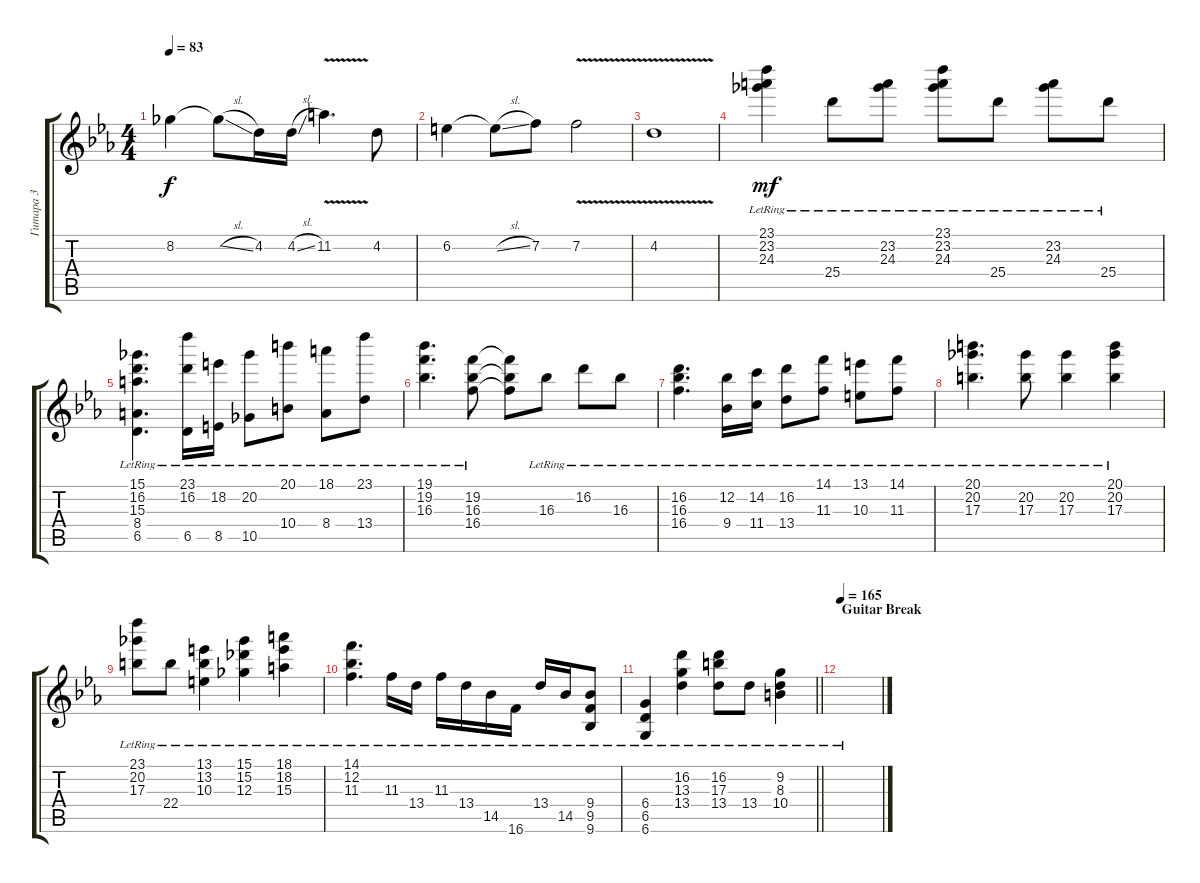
\track ("Гитара 3" "Гитара 3") {instrument distortionguitar}
\staff {score tabs}
\tuning (Eb4 Bb3 Gb3 Db3 Ab2 Db2) {hide}
\ts (4 4)
\tempo 83
\clef g2
\ks cminor
8.2.4{dy f} 8.2{sl t}.8 4.2.16 4.2{sl}.16 11.2{v}.4{d} 4.2.8 |
6.2.4 6.2{sl t}.8 7.2.8 7.2{v}.2 |
4.2{v}.1 |
(23.1{lr} 23.2{lr} 24.3{lr}).4{dy mf volume 12 instrument brightacousticpiano} 25.4{lr}.8 (23.2{lr} 24.3{lr}).8 (23.1{lr} 23.2{lr} 24.3{lr}).8 25.4{lr}.8 (23.2{lr} 24.3{lr}).8 25.4{lr}.8 |
(15.1{lr} 16.2{lr} 15.3{lr} 8.4{lr} 6.5{lr}).4{d} (23.1{lr} 16.2{lr} 6.5{lr}).16 (18.2{lr} 8.5{lr}).16 (20.2{lr} 10.5{lr}).8 (20.1{lr} 10.4{lr}).8 (18.1{lr} 8.4{lr}).8 (23.1{lr} 13.4{lr}).8 |
(19.1{lr} 19.2{lr} 16.3{lr}).4{d} (19.2{lr} 16.3{lr} 16.4).8 (19.2{t} 16.3{t} 16.4{t}).8 16.3{lr}.8 16.2{lr}.8 16.3{lr}.8 |
(16.2{lr} 16.3{lr} 16.4{lr}).4{d} (12.2{lr} 9.4{lr}).16 (14.2{lr} 11.4{lr}).16 (16.2{lr} 13.4{lr}).8 (14.1{lr} 11.3{lr}).8 (13.1{lr} 10.3{lr}).8 (14.1{lr} 11.3{lr}).8 |
(20.1{lr} 20.2{lr} 17.3{lr}).4{d} (20.2{lr} 17.3{lr}).8 (20.2{lr} 17.3{lr}).4 (20.1{lr} 20.2{lr} 17.3{lr}).4 |
(23.1{lr} 20.2{lr} 17.3{lr}).8 22.4{lr}.8 (13.1{lr} 13.2{lr} 10.3{lr}).4 (15.1{lr} 15.2{lr} 12.3{lr}).4 (18.1{lr} 18.2{lr} 15.3{lr}).4 |
(14.1{lr} 12.2{lr} 11.3{lr}).4{d} 11.3{lr}.16 13.4{lr}.16 11.3{lr}.16 13.4{lr}.16 14.5{lr}.16 16.6{lr}.16 13.4{lr}.16 14.5{lr}.16 (9.4{lr} 9.5{lr} 9.6{lr}).8 |
\barLineRight lightlight
(6.4{lr} 6.5{lr} 6.6{lr}).4 (16.2{lr} 13.3{lr} 13.4{lr}).4 (16.2{lr} 17.3{lr} 13.4{lr}).8 13.4{lr}.8 (9.2{lr} 8.3{lr} 10.4{lr}).4 |
\section ("" "Guitar Break")
\tempo 165
